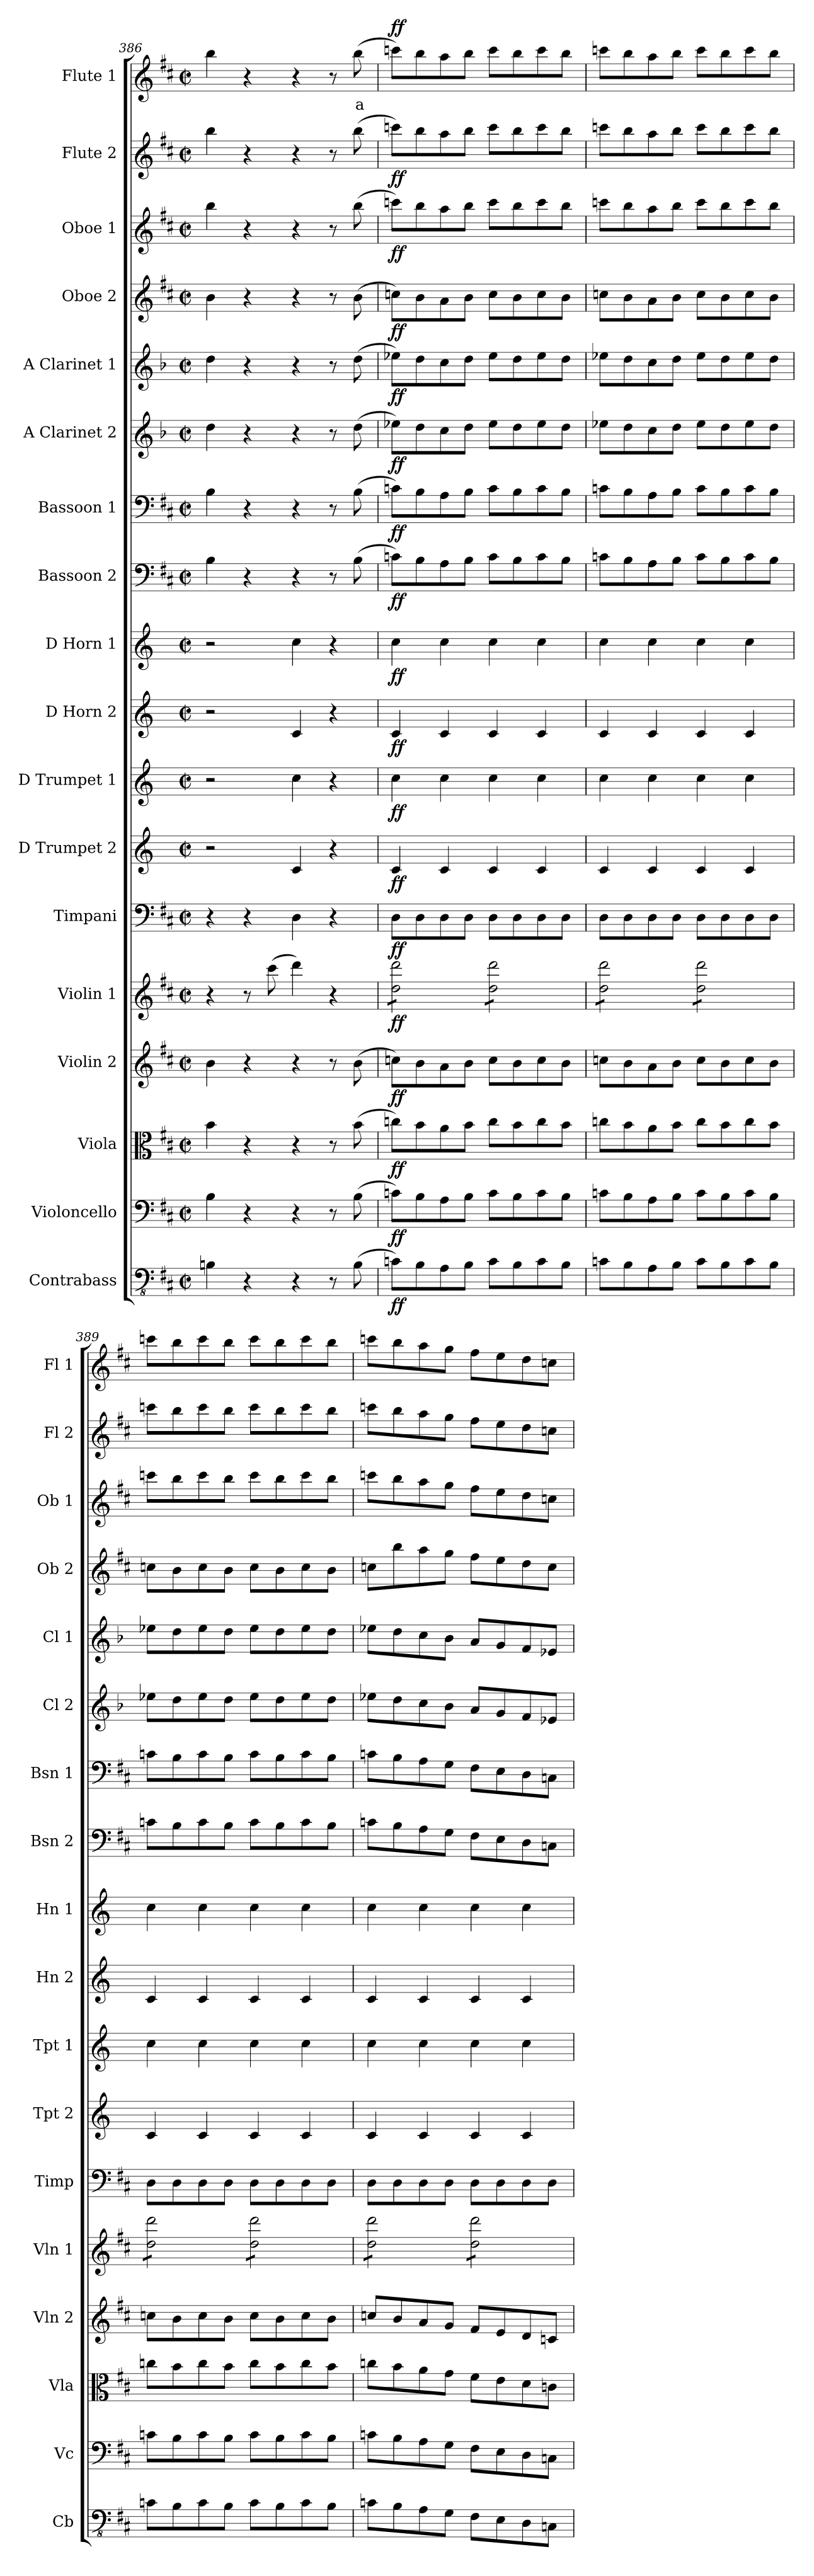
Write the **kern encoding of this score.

**kern	**dynam	**kern	**dynam	**kern	**dynam	**kern	**dynam	**kern	**dynam	**kern	**dynam	**kern	**dynam	**kern	**dynam	**kern	**dynam	**kern	**dynam	**kern	**dynam	**kern	**dynam	**kern	**dynam	**kern	**dynam	**kern	**dynam	**kern	**dynam	**kern	**dynam	**kern	**text	**dynam
*part18	*part18	*part17	*part17	*part16	*part16	*part15	*part15	*part14	*part14	*part13	*part13	*part12	*part12	*part11	*part11	*part10	*part10	*part9	*part9	*part8	*part8	*part7	*part7	*part6	*part6	*part5	*part5	*part4	*part4	*part3	*part3	*part2	*part2	*part1	*part1	*part1
*staff18	*staff18	*staff17	*staff17	*staff16	*staff16	*staff15	*staff15	*staff14	*staff14	*staff13	*staff13	*staff12	*staff12	*staff11	*staff11	*staff10	*staff10	*staff9	*staff9	*staff8	*staff8	*staff7	*staff7	*staff6	*staff6	*staff5	*staff5	*staff4	*staff4	*staff3	*staff3	*staff2	*staff2	*staff1	*staff1	*staff1
*I"Contrabass	*	*I"Violoncello	*	*I"Viola	*	*I"Violin 2	*	*I"Violin 1	*	*I"Timpani	*	*I"D Trumpet 2	*	*I"D Trumpet 1	*	*I"D Horn 2	*	*I"D Horn 1	*	*I"Bassoon 2	*	*I"Bassoon 1	*	*I"A Clarinet 2	*	*I"A Clarinet 1	*	*I"Oboe 2	*	*I"Oboe 1	*	*I"Flute 2	*	*I"Flute 1	*	*
*I'Cb	*	*I'Vc	*	*I'Vla	*	*I'Vln 2	*	*I'Vln 1	*	*I'Timp	*	*I'Tpt 2	*	*I'Tpt 1	*	*I'Hn 2	*	*I'Hn 1	*	*I'Bsn 2	*	*I'Bsn 1	*	*I'Cl 2	*	*I'Cl 1	*	*I'Ob 2	*	*I'Ob 1	*	*I'Fl 2	*	*I'Fl 1	*	*
*clefFv4	*	*clefF4	*	*clefC3	*	*clefG2	*	*clefG2	*	*clefF4	*	*clefG2	*	*clefG2	*	*clefG2	*	*clefG2	*	*clefF4	*	*clefF4	*	*clefG2	*	*clefG2	*	*clefG2	*	*clefG2	*	*clefG2	*	*clefG2	*	*
*	*	*	*	*	*	*	*	*	*	*	*	*ITrd-1c-2	*	*ITrd-1c-2	*	*ITrd6c10	*	*ITrd6c10	*	*	*	*	*	*ITrd2c3	*	*ITrd2c3	*	*	*	*	*	*	*	*	*	*
*k[f#c#]	*	*k[f#c#]	*	*k[f#c#]	*	*k[f#c#]	*	*k[f#c#]	*	*k[f#c#]	*	*k[f#c#]	*	*k[f#c#]	*	*k[f#c#]	*	*k[f#c#]	*	*k[f#c#]	*	*k[f#c#]	*	*k[f#c#]	*	*k[f#c#]	*	*k[f#c#]	*	*k[f#c#]	*	*k[f#c#]	*	*k[f#c#]	*	*
*M2/2	*	*M2/2	*	*M2/2	*	*M2/2	*	*M2/2	*	*M2/2	*	*M2/2	*	*M2/2	*	*M2/2	*	*M2/2	*	*M2/2	*	*M2/2	*	*M2/2	*	*M2/2	*	*M2/2	*	*M2/2	*	*M2/2	*	*M2/2	*	*
*met(c|)	*	*met(c|)	*	*met(c|)	*	*met(c|)	*	*met(c|)	*	*met(c|)	*	*met(c|)	*	*met(c|)	*	*met(c|)	*	*met(c|)	*	*met(c|)	*	*met(c|)	*	*met(c|)	*	*met(c|)	*	*met(c|)	*	*met(c|)	*	*met(c|)	*	*met(c|)	*	*
=386	=386	=386	=386	=386	=386	=386	=386	=386	=386	=386	=386	=386	=386	=386	=386	=386	=386	=386	=386	=386	=386	=386	=386	=386	=386	=386	=386	=386	=386	=386	=386	=386	=386	=386	=386	=386
4BBn\	.	4B\	.	4b\	.	4b\	.	4r	.	4r	.	2r	.	2r	.	2r	.	2r	.	4B\	.	4B\	.	4b\	.	4b\	.	4b\	.	4bb\	.	4bb\	.	4bb\	.	.
4r	.	4r	.	4r	.	4r	.	8r	.	4r	.	.	.	.	.	.	.	.	.	4r	.	4r	.	4r	.	4r	.	4r	.	4r	.	4r	.	4r	.	.
.	.	.	.	.	.	.	.	(8ccc#\	.	.	.	.	.	.	.	.	.	.	.	.	.	.	.	.	.	.	.	.	.	.	.	.	.	.	.	.
4r	.	4r	.	4r	.	4r	.	4ddd\)	.	4D\	.	4d/	.	4dd\	.	4D/	.	4d\	.	4r	.	4r	.	4r	.	4r	.	4r	.	4r	.	4r	.	4r	.	.
8r	.	8r	.	8r	.	8r	.	4r	.	4r	.	4r	.	4r	.	4r	.	4r	.	8r	.	8r	.	8r	.	8r	.	8r	.	8r	.	8r	.	8r	.	.
!	!	!	!	!	!	!	!	!	!	!	!	!	!	!	!	!	!	!	!	!	!	!	!	!	!	!	!	!	!	!	!	!	!	!	!LO:LY:b:color=#FF0000	!
(8BB\	.	(8B\	.	(8b\	.	(8b\	.	.	.	.	.	.	.	.	.	.	.	.	.	(8B\	.	(8B\	.	(8b\	.	(8b\	.	(8b\	.	(8bb\	.	(8bb\	.	(8bb\	a	.
=387	=387	=387	=387	=387	=387	=387	=387	=387	=387	=387	=387	=387	=387	=387	=387	=387	=387	=387	=387	=387	=387	=387	=387	=387	=387	=387	=387	=387	=387	=387	=387	=387	=387	=387	=387	=387
!	!LO:DY:b	!	!LO:DY:b	!	!LO:DY:b	!	!LO:DY:b	!	!LO:DY:b	!	!LO:DY:b	!	!LO:DY:b	!	!LO:DY:b	!	!LO:DY:b	!	!LO:DY:b	!	!LO:DY:b	!	!LO:DY:b	!	!LO:DY:b	!	!LO:DY:b	!	!LO:DY:b	!	!LO:DY:b	!	!LO:DY:b	!	!	!LO:DY:b
*	*	*	*	*	*	*	*	*tremolo	*	*	*	*	*	*	*	*	*	*	*	*	*	*	*	*	*	*	*	*	*	*	*	*	*	*	*	*
8Cn\L)	ff	8cn\L)	ff	8ccn\L)	ff	8ccn\L)	ff	8dd\ 8ddd\L	ff	8D\L	ff	4d/	ff	4dd\	ff	4D/	ff	4d\	ff	8cn\L)	ff	8cn\L)	ff	8ccn\L)	ff	8ccn\L)	ff	8ccn\L)	ff	8cccn\L)	ff	8cccn\L)	ff	8cccn\L)	.	ff
8BB\	.	8B\	.	8b\	.	8b\	.	8dd\ 8ddd\	.	8D\	.	.	.	.	.	.	.	.	.	8B\	.	8B\	.	8b\	.	8b\	.	8b\	.	8bb\	.	8bb\	.	8bb\	.	.
8AA\	.	8A\	.	8a\	.	8a\	.	8dd\ 8ddd\	.	8D\	.	4d/	.	4dd\	.	4D/	.	4d\	.	8A\	.	8A\	.	8a\	.	8a\	.	8a\	.	8aa\	.	8aa\	.	8aa\	.	.
8BB\J	.	8B\J	.	8b\J	.	8b\J	.	8dd\ 8ddd\J	.	8D\J	.	.	.	.	.	.	.	.	.	8B\J	.	8B\J	.	8b\J	.	8b\J	.	8b\J	.	8bb\J	.	8bb\J	.	8bb\J	.	.
8C\L	.	8c\L	.	8cc\L	.	8cc\L	.	8dd\ 8ddd\L	.	8D\L	.	4d/	.	4dd\	.	4D/	.	4d\	.	8c\L	.	8c\L	.	8cc\L	.	8cc\L	.	8cc\L	.	8ccc\L	.	8ccc\L	.	8ccc\L	.	.
8BB\	.	8B\	.	8b\	.	8b\	.	8dd\ 8ddd\	.	8D\	.	.	.	.	.	.	.	.	.	8B\	.	8B\	.	8b\	.	8b\	.	8b\	.	8bb\	.	8bb\	.	8bb\	.	.
8C\	.	8c\	.	8cc\	.	8cc\	.	8dd\ 8ddd\	.	8D\	.	4d/	.	4dd\	.	4D/	.	4d\	.	8c\	.	8c\	.	8cc\	.	8cc\	.	8cc\	.	8ccc\	.	8ccc\	.	8ccc\	.	.
8BB\J	.	8B\J	.	8b\J	.	8b\J	.	8dd\ 8ddd\J	.	8D\J	.	.	.	.	.	.	.	.	.	8B\J	.	8B\J	.	8b\J	.	8b\J	.	8b\J	.	8bb\J	.	8bb\J	.	8bb\J	.	.
=388	=388	=388	=388	=388	=388	=388	=388	=388	=388	=388	=388	=388	=388	=388	=388	=388	=388	=388	=388	=388	=388	=388	=388	=388	=388	=388	=388	=388	=388	=388	=388	=388	=388	=388	=388	=388
8Cn\L	.	8cn\L	.	8ccn\L	.	8ccn\L	.	8dd\ 8ddd\L	.	8D\L	.	4d/	.	4dd\	.	4D/	.	4d\	.	8cn\L	.	8cn\L	.	8ccn\L	.	8ccn\L	.	8ccn\L	.	8cccn\L	.	8cccn\L	.	8cccn\L	.	.
8BB\	.	8B\	.	8b\	.	8b\	.	8dd\ 8ddd\	.	8D\	.	.	.	.	.	.	.	.	.	8B\	.	8B\	.	8b\	.	8b\	.	8b\	.	8bb\	.	8bb\	.	8bb\	.	.
8AA\	.	8A\	.	8a\	.	8a\	.	8dd\ 8ddd\	.	8D\	.	4d/	.	4dd\	.	4D/	.	4d\	.	8A\	.	8A\	.	8a\	.	8a\	.	8a\	.	8aa\	.	8aa\	.	8aa\	.	.
8BB\J	.	8B\J	.	8b\J	.	8b\J	.	8dd\ 8ddd\J	.	8D\J	.	.	.	.	.	.	.	.	.	8B\J	.	8B\J	.	8b\J	.	8b\J	.	8b\J	.	8bb\J	.	8bb\J	.	8bb\J	.	.
8C\L	.	8c\L	.	8cc\L	.	8cc\L	.	8dd\ 8ddd\L	.	8D\L	.	4d/	.	4dd\	.	4D/	.	4d\	.	8c\L	.	8c\L	.	8cc\L	.	8cc\L	.	8cc\L	.	8ccc\L	.	8ccc\L	.	8ccc\L	.	.
8BB\	.	8B\	.	8b\	.	8b\	.	8dd\ 8ddd\	.	8D\	.	.	.	.	.	.	.	.	.	8B\	.	8B\	.	8b\	.	8b\	.	8b\	.	8bb\	.	8bb\	.	8bb\	.	.
8C\	.	8c\	.	8cc\	.	8cc\	.	8dd\ 8ddd\	.	8D\	.	4d/	.	4dd\	.	4D/	.	4d\	.	8c\	.	8c\	.	8cc\	.	8cc\	.	8cc\	.	8ccc\	.	8ccc\	.	8ccc\	.	.
8BB\J	.	8B\J	.	8b\J	.	8b\J	.	8dd\ 8ddd\J	.	8D\J	.	.	.	.	.	.	.	.	.	8B\J	.	8B\J	.	8b\J	.	8b\J	.	8b\J	.	8bb\J	.	8bb\J	.	8bb\J	.	.
!!LO:PB:g=z
=389	=389	=389	=389	=389	=389	=389	=389	=389	=389	=389	=389	=389	=389	=389	=389	=389	=389	=389	=389	=389	=389	=389	=389	=389	=389	=389	=389	=389	=389	=389	=389	=389	=389	=389	=389	=389
8Cn\L	.	8cn\L	.	8ccn\L	.	8ccn\L	.	8dd\ 8ddd\L	.	8D\L	.	4d/	.	4dd\	.	4D/	.	4d\	.	8cn\L	.	8cn\L	.	8ccn\L	.	8ccn\L	.	8ccn\L	.	8cccn\L	.	8cccn\L	.	8cccn\L	.	.
8BB\	.	8B\	.	8b\	.	8b\	.	8dd\ 8ddd\	.	8D\	.	.	.	.	.	.	.	.	.	8B\	.	8B\	.	8b\	.	8b\	.	8b\	.	8bb\	.	8bb\	.	8bb\	.	.
8C\	.	8c\	.	8cc\	.	8cc\	.	8dd\ 8ddd\	.	8D\	.	4d/	.	4dd\	.	4D/	.	4d\	.	8c\	.	8c\	.	8cc\	.	8cc\	.	8cc\	.	8ccc\	.	8ccc\	.	8ccc\	.	.
8BB\J	.	8B\J	.	8b\J	.	8b\J	.	8dd\ 8ddd\J	.	8D\J	.	.	.	.	.	.	.	.	.	8B\J	.	8B\J	.	8b\J	.	8b\J	.	8b\J	.	8bb\J	.	8bb\J	.	8bb\J	.	.
8C\L	.	8c\L	.	8cc\L	.	8cc\L	.	8dd\ 8ddd\L	.	8D\L	.	4d/	.	4dd\	.	4D/	.	4d\	.	8c\L	.	8c\L	.	8cc\L	.	8cc\L	.	8cc\L	.	8ccc\L	.	8ccc\L	.	8ccc\L	.	.
8BB\	.	8B\	.	8b\	.	8b\	.	8dd\ 8ddd\	.	8D\	.	.	.	.	.	.	.	.	.	8B\	.	8B\	.	8b\	.	8b\	.	8b\	.	8bb\	.	8bb\	.	8bb\	.	.
8C\	.	8c\	.	8cc\	.	8cc\	.	8dd\ 8ddd\	.	8D\	.	4d/	.	4dd\	.	4D/	.	4d\	.	8c\	.	8c\	.	8cc\	.	8cc\	.	8cc\	.	8ccc\	.	8ccc\	.	8ccc\	.	.
8BB\J	.	8B\J	.	8b\J	.	8b\J	.	8dd\ 8ddd\J	.	8D\J	.	.	.	.	.	.	.	.	.	8B\J	.	8B\J	.	8b\J	.	8b\J	.	8b\J	.	8bb\J	.	8bb\J	.	8bb\J	.	.
=390	=390	=390	=390	=390	=390	=390	=390	=390	=390	=390	=390	=390	=390	=390	=390	=390	=390	=390	=390	=390	=390	=390	=390	=390	=390	=390	=390	=390	=390	=390	=390	=390	=390	=390	=390	=390
8Cn\L	.	8cn\L	.	8ccn\L	.	8ccn/L	.	8dd\ 8ddd\L	.	8D\L	.	4d/	.	4dd\	.	4D/	.	4d\	.	8cn\L	.	8cn\L	.	8ccn\L	.	8ccn\L	.	8ccn\L	.	8cccn\L	.	8cccn\L	.	8cccn\L	.	.
8BB\	.	8B\	.	8b\	.	8b/	.	8dd\ 8ddd\	.	8D\	.	.	.	.	.	.	.	.	.	8B\	.	8B\	.	8b\	.	8b\	.	8bb\	.	8bb\	.	8bb\	.	8bb\	.	.
8AA\	.	8A\	.	8a\	.	8a/	.	8dd\ 8ddd\	.	8D\	.	4d/	.	4dd\	.	4D/	.	4d\	.	8A\	.	8A\	.	8a\	.	8a\	.	8aa\	.	8aa\	.	8aa\	.	8aa\	.	.
8GG\J	.	8G\J	.	8g\J	.	8g/J	.	8dd\ 8ddd\J	.	8D\J	.	.	.	.	.	.	.	.	.	8G\J	.	8G\J	.	8g\J	.	8g\J	.	8gg\J	.	8gg\J	.	8gg\J	.	8gg\J	.	.
8FF#\L	.	8F#\L	.	8f#\L	.	8f#/L	.	8dd\ 8ddd\L	.	8D\L	.	4d/	.	4dd\	.	4D/	.	4d\	.	8F#\L	.	8F#\L	.	8f#/L	.	8f#/L	.	8ff#\L	.	8ff#\L	.	8ff#\L	.	8ff#\L	.	.
8EE\	.	8E\	.	8e\	.	8e/	.	8dd\ 8ddd\	.	8D\	.	.	.	.	.	.	.	.	.	8E\	.	8E\	.	8e/	.	8e/	.	8ee\	.	8ee\	.	8ee\	.	8ee\	.	.
8DD\	.	8D\	.	8d\	.	8d/	.	8dd\ 8ddd\	.	8D\	.	4d/	.	4dd\	.	4D/	.	4d\	.	8D\	.	8D\	.	8d/	.	8d/	.	8dd\	.	8dd\	.	8dd\	.	8dd\	.	.
8CCn\J	.	8Cn\J	.	8cn\J	.	8cn/J	.	8dd\ 8ddd\J	.	8D\J	.	.	.	.	.	.	.	.	.	8Cn\J	.	8Cn\J	.	8cn/J	.	8cn/J	.	8cc\J	.	8ccn\J	.	8ccn\J	.	8ccn\J	.	.
*	*	*	*	*	*	*	*	*Xtremolo	*	*	*	*	*	*	*	*	*	*	*	*	*	*	*	*	*	*	*	*	*	*	*	*	*	*	*	*
=	=	=	=	=	=	=	=	=	=	=	=	=	=	=	=	=	=	=	=	=	=	=	=	=	=	=	=	=	=	=	=	=	=	=	=	=
*-	*-	*-	*-	*-	*-	*-	*-	*-	*-	*-	*-	*-	*-	*-	*-	*-	*-	*-	*-	*-	*-	*-	*-	*-	*-	*-	*-	*-	*-	*-	*-	*-	*-	*-	*-	*-
